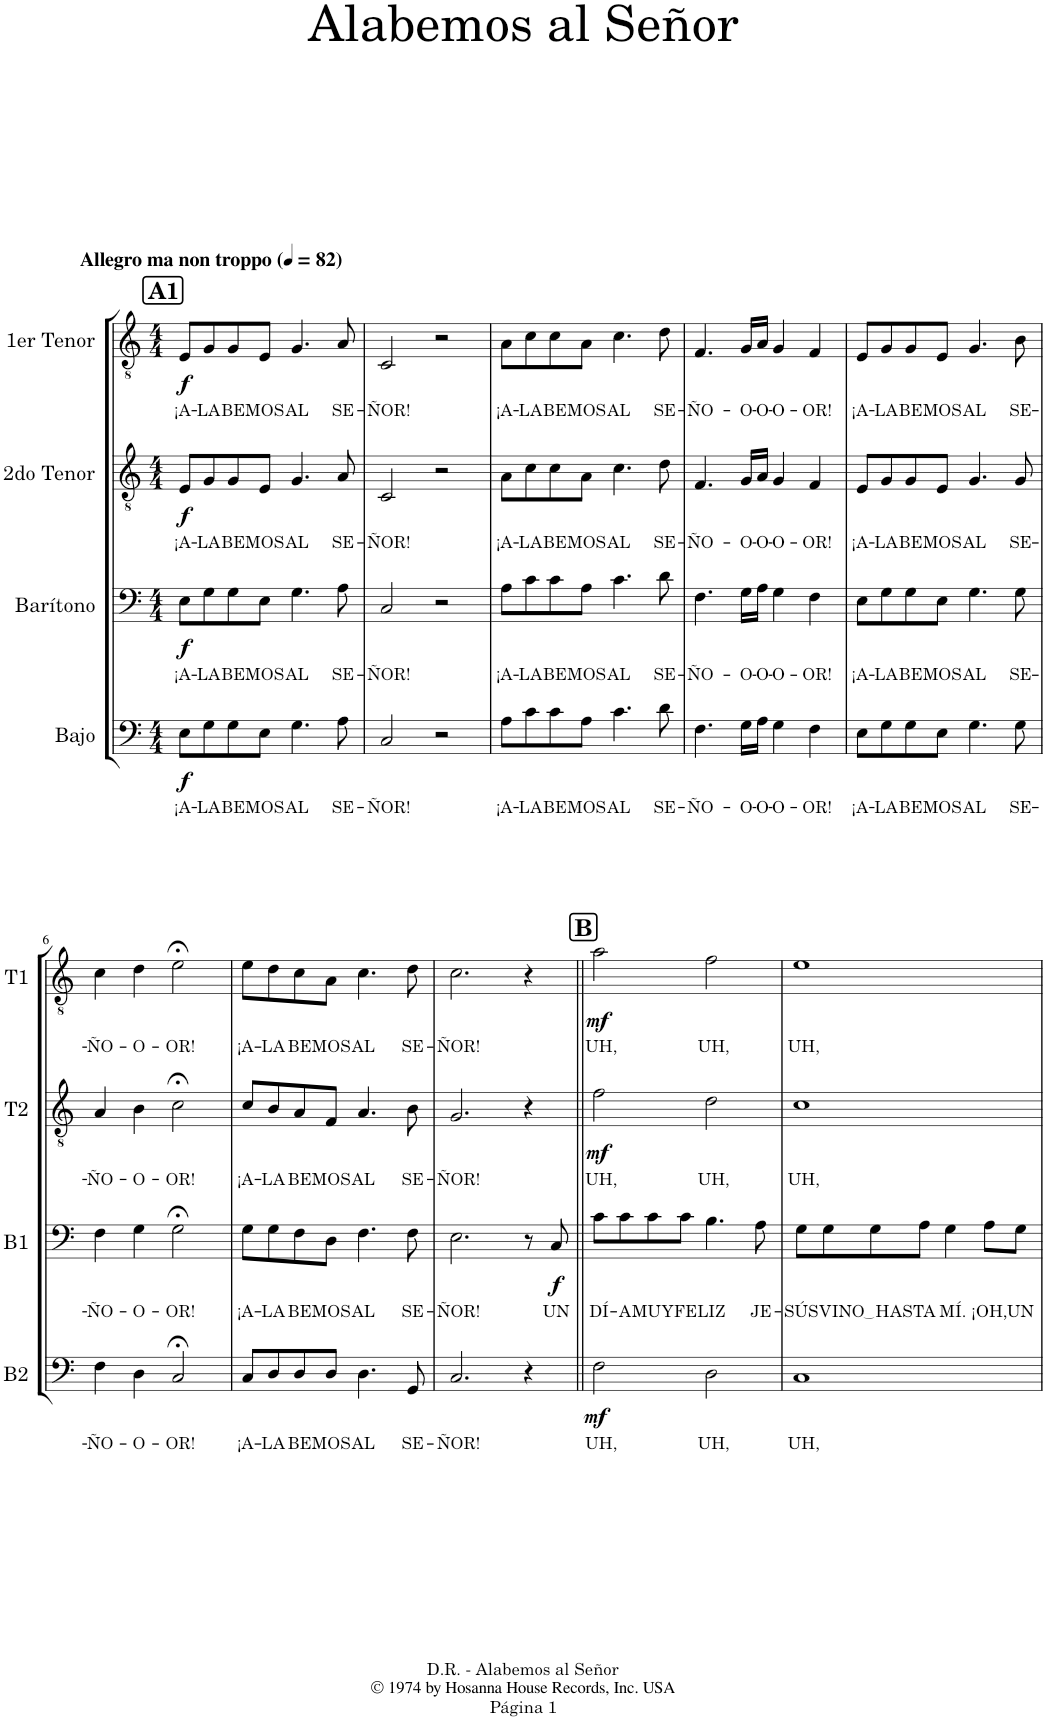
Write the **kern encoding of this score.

**kern	**text	**dynam	**kern	**text	**dynam	**kern	**text	**dynam	**kern	**text	**dynam
*part4	*part4	*part4	*part3	*part3	*part3	*part2	*part2	*part2	*part1	*part1	*part1
*staff4	*staff4	*staff4	*staff3	*staff3	*staff3	*staff2	*staff2	*staff2	*staff1	*staff1	*staff1
*I"Bajo	*	*	*I"Barítono	*	*	*I"2do Tenor	*	*	*I"1er Tenor	*	*
*I'B2	*	*	*I'B1	*	*	*I'T2	*	*	*I'T1	*	*
*clefF4	*	*	*clefF4	*	*	*clefGv2	*	*	*clefGv2	*	*
*Trd12c21	*	*	*Trd12c21	*	*	*Trd8c14	*	*	*Trd8c14	*	*
*k[]	*	*	*k[]	*	*	*k[]	*	*	*k[]	*	*
*M4/4	*	*	*M4/4	*	*	*M4/4	*	*	*M4/4	*	*
*MM82	*	*	*MM82	*	*	*MM82	*	*	*MM82	*	*
!!LO:REH:place=s1:a:B:cj:fs=14:t=A1
=1	=1	=1	=1	=1	=1	=1	=1	=1	=1	=1	=1
!	!	!	!	!	!	!	!	!	!LO:TX:a:B:t=Allegro ma non troppo	!	!
!	!LO:LY:b	!LO:DY:b	!	!LO:LY:b	!LO:DY:b	!	!LO:LY:b	!LO:DY:b	!	!LO:LY:b	!LO:DY:b
8E\L	¡A-	f	8E\L	¡A-	f	8E/L	¡A-	f	8E/L	¡A-	f
!	!LO:LY:b	!	!	!LO:LY:b	!	!	!LO:LY:b	!	!	!LO:LY:b	!
8G\	-LA-	.	8G\	-LA-	.	8G/	-LA-	.	8G/	-LA-	.
!	!LO:LY:b	!	!	!LO:LY:b	!	!	!LO:LY:b	!	!	!LO:LY:b	!
8G\	-BE-	.	8G\	-BE-	.	8G/	-BE-	.	8G/	-BE-	.
!	!LO:LY:b	!	!	!LO:LY:b	!	!	!LO:LY:b	!	!	!LO:LY:b	!
8E\J	-MOS	.	8E\J	-MOS	.	8E/J	-MOS	.	8E/J	-MOS	.
!	!LO:LY:b	!	!	!LO:LY:b	!	!	!LO:LY:b	!	!	!LO:LY:b	!
4.G\	AL	.	4.G\	AL	.	4.G/	AL	.	4.G/	AL	.
!	!LO:LY:b	!	!	!LO:LY:b	!	!	!LO:LY:b	!	!	!LO:LY:b	!
8A\	SE-	.	8A\	SE-	.	8A/	SE-	.	8A/	SE-	.
=2	=2	=2	=2	=2	=2	=2	=2	=2	=2	=2	=2
!	!LO:LY:b	!	!	!LO:LY:b	!	!	!LO:LY:b	!	!	!LO:LY:b	!
2C/	-ÑOR!	.	2C/	-ÑOR!	.	2C/	-ÑOR!	.	2C/	-ÑOR!	.
2r	.	.	2r	.	.	2r	.	.	2r	.	.
=3	=3	=3	=3	=3	=3	=3	=3	=3	=3	=3	=3
!	!LO:LY:b	!	!	!LO:LY:b	!	!	!LO:LY:b	!	!	!LO:LY:b	!
8A\L	¡A-	.	8A\L	¡A-	.	8A\L	¡A-	.	8A\L	¡A-	.
!	!LO:LY:b	!	!	!LO:LY:b	!	!	!LO:LY:b	!	!	!LO:LY:b	!
8c\	-LA-	.	8c\	-LA-	.	8c\	-LA-	.	8c\	-LA-	.
!	!LO:LY:b	!	!	!LO:LY:b	!	!	!LO:LY:b	!	!	!LO:LY:b	!
8c\	-BE-	.	8c\	-BE-	.	8c\	-BE-	.	8c\	-BE-	.
!	!LO:LY:b	!	!	!LO:LY:b	!	!	!LO:LY:b	!	!	!LO:LY:b	!
8A\J	-MOS	.	8A\J	-MOS	.	8A\J	-MOS	.	8A\J	-MOS	.
!	!LO:LY:b	!	!	!LO:LY:b	!	!	!LO:LY:b	!	!	!LO:LY:b	!
4.c\	AL	.	4.c\	AL	.	4.c\	AL	.	4.c\	AL	.
!	!LO:LY:b	!	!	!LO:LY:b	!	!	!LO:LY:b	!	!	!LO:LY:b	!
8d\	SE-	.	8d\	SE-	.	8d\	SE-	.	8d\	SE-	.
=4	=4	=4	=4	=4	=4	=4	=4	=4	=4	=4	=4
!	!LO:LY:b	!	!	!LO:LY:b	!	!	!LO:LY:b	!	!	!LO:LY:b	!
4.F\	-ÑO-	.	4.F\	-ÑO-	.	4.F/	-ÑO-	.	4.F/	-ÑO-	.
!	!LO:LY:b	!	!	!LO:LY:b	!	!	!LO:LY:b	!	!	!LO:LY:b	!
16G\LL	-O-	.	16G\LL	-O-	.	16G/LL	-O-	.	16G/LL	-O-	.
!	!LO:LY:b	!	!	!LO:LY:b	!	!	!LO:LY:b	!	!	!LO:LY:b	!
16A\JJ	-O-	.	16A\JJ	-O-	.	16A/JJ	-O-	.	16A/JJ	-O-	.
!	!LO:LY:b	!	!	!LO:LY:b	!	!	!LO:LY:b	!	!	!LO:LY:b	!
4G\	-O-	.	4G\	-O-	.	4G/	-O-	.	4G/	-O-	.
!	!LO:LY:b	!	!	!LO:LY:b	!	!	!LO:LY:b	!	!	!LO:LY:b	!
4F\	-OR!	.	4F\	-OR!	.	4F/	-OR!	.	4F/	-OR!	.
=5	=5	=5	=5	=5	=5	=5	=5	=5	=5	=5	=5
!	!LO:LY:b	!	!	!LO:LY:b	!	!	!LO:LY:b	!	!	!LO:LY:b	!
8E\L	¡A-	.	8E\L	¡A-	.	8E/L	¡A-	.	8E/L	¡A-	.
!	!LO:LY:b	!	!	!LO:LY:b	!	!	!LO:LY:b	!	!	!LO:LY:b	!
8G\	-LA-	.	8G\	-LA-	.	8G/	-LA-	.	8G/	-LA-	.
!	!LO:LY:b	!	!	!LO:LY:b	!	!	!LO:LY:b	!	!	!LO:LY:b	!
8G\	-BE-	.	8G\	-BE-	.	8G/	-BE-	.	8G/	-BE-	.
!	!LO:LY:b	!	!	!LO:LY:b	!	!	!LO:LY:b	!	!	!LO:LY:b	!
8E\J	-MOS	.	8E\J	-MOS	.	8E/J	-MOS	.	8E/J	-MOS	.
!	!LO:LY:b	!	!	!LO:LY:b	!	!	!LO:LY:b	!	!	!LO:LY:b	!
4.G\	AL	.	4.G\	AL	.	4.G/	AL	.	4.G/	AL	.
!	!LO:LY:b	!	!	!LO:LY:b	!	!	!LO:LY:b	!	!	!LO:LY:b	!
8G\	SE-	.	8G\	SE-	.	8G/	SE-	.	8B\	SE-	.
!!LO:LB:g=z
=6	=6	=6	=6	=6	=6	=6	=6	=6	=6	=6	=6
!	!LO:LY:b	!	!	!LO:LY:b	!	!	!LO:LY:b	!	!	!LO:LY:b	!
4F\	-ÑO-	.	4F\	-ÑO-	.	4A/	-ÑO-	.	4c\	-ÑO-	.
!	!LO:LY:b	!	!	!LO:LY:b	!	!	!LO:LY:b	!	!	!LO:LY:b	!
4D\	-O-	.	4G\	-O-	.	4B\	-O-	.	4d\	-O-	.
!	!LO:LY:b	!	!	!LO:LY:b	!	!	!LO:LY:b	!	!	!LO:LY:b	!
2C;</	-OR!	.	2G;<\	-OR!	.	2c;<\	-OR!	.	2e;<\	-OR!	.
=7	=7	=7	=7	=7	=7	=7	=7	=7	=7	=7	=7
!	!LO:LY:b	!	!	!LO:LY:b	!	!	!LO:LY:b	!	!	!LO:LY:b	!
8C/L	¡A-	.	8G\L	¡A-	.	8c/L	¡A-	.	8e\L	¡A-	.
!	!LO:LY:b	!	!	!LO:LY:b	!	!	!LO:LY:b	!	!	!LO:LY:b	!
8D/	-LA-	.	8G\	-LA-	.	8B/	-LA-	.	8d\	-LA-	.
!	!LO:LY:b	!	!	!LO:LY:b	!	!	!LO:LY:b	!	!	!LO:LY:b	!
8D/	-BE-	.	8F\	-BE-	.	8A/	-BE-	.	8c\	-BE-	.
!	!LO:LY:b	!	!	!LO:LY:b	!	!	!LO:LY:b	!	!	!LO:LY:b	!
8D/J	-MOS	.	8D\J	-MOS	.	8F/J	-MOS	.	8A\J	-MOS	.
!	!LO:LY:b	!	!	!LO:LY:b	!	!	!LO:LY:b	!	!	!LO:LY:b	!
4.D\	AL	.	4.F\	AL	.	4.A/	AL	.	4.c\	AL	.
!	!LO:LY:b	!	!	!LO:LY:b	!	!	!LO:LY:b	!	!	!LO:LY:b	!
8GG/	SE-	.	8F\	SE-	.	8B\	SE-	.	8d\	SE-	.
=8	=8	=8	=8	=8	=8	=8	=8	=8	=8	=8	=8
!	!LO:LY:b	!	!	!LO:LY:b	!	!	!LO:LY:b	!	!	!LO:LY:b	!
2.C/	-ÑOR!	.	2.E\	-ÑOR!	.	2.G/	-ÑOR!	.	2.c\	-ÑOR!	.
4r	.	.	8r	.	.	4r	.	.	4r	.	.
!	!	!	!	!LO:LY:b	!LO:DY:b	!	!	!	!	!	!
.	.	.	8C/	UN	f	.	.	.	.	.	.
!!LO:REH:place=s1:a:B:cj:fs=14:t=B
=9||	=9||	=9||	=9||	=9||	=9||	=9||	=9||	=9||	=9||	=9||	=9||
!	!LO:LY:b	!LO:DY:b	!	!LO:LY:b	!	!	!LO:LY:b	!LO:DY:b	!	!LO:LY:b	!LO:DY:b
2F\	UH,	mf	8c\L	DÍ-	.	2f\	UH,	mf	2a\	UH,	mf
!	!	!	!	!LO:LY:b	!	!	!	!	!	!	!
.	.	.	8c\	-A	.	.	.	.	.	.	.
!	!	!	!	!LO:LY:b	!	!	!	!	!	!	!
.	.	.	8c\	MUY	.	.	.	.	.	.	.
!	!	!	!	!LO:LY:b	!	!	!	!	!	!	!
.	.	.	8c\J	FE-	.	.	.	.	.	.	.
!	!LO:LY:b	!	!	!LO:LY:b	!	!	!LO:LY:b	!	!	!LO:LY:b	!
2D\	UH,	.	4.B\	-LIZ	.	2d\	UH,	.	2f\	UH,	.
!	!	!	!	!LO:LY:b	!	!	!	!	!	!	!
.	.	.	8A\	JE-	.	.	.	.	.	.	.
=10	=10	=10	=10	=10	=10	=10	=10	=10	=10	=10	=10
!	!LO:LY:b	!	!	!LO:LY:b	!	!	!LO:LY:b	!	!	!LO:LY:b	!
1C	UH,	.	8G\L	-SÚS	.	1c	UH,	.	1e	UH,	.
!	!	!	!	!LO:LY:b	!	!	!	!	!	!	!
.	.	.	8G\	VI-	.	.	.	.	.	.	.
!	!	!	!	!LO:LY:b	!	!	!	!	!	!	!
.	.	.	8G\	NO HAS	.	.	.	.	.	.	.
!	!	!	!	!LO:LY:b	!	!	!	!	!	!	!
.	.	.	8A\J	-TA	.	.	.	.	.	.	.
!	!	!	!	!LO:LY:b	!	!	!	!	!	!	!
.	.	.	4G\	MÍ.	.	.	.	.	.	.	.
!	!	!	!	!LO:LY:b	!	!	!	!	!	!	!
.	.	.	8A\L	¡OH,	.	.	.	.	.	.	.
!	!	!	!	!LO:LY:b	!	!	!	!	!	!	!
.	.	.	8G\J	UN	.	.	.	.	.	.	.
=	=	=	=	=	=	=	=	=	=	=	=
*-	*-	*-	*-	*-	*-	*-	*-	*-	*-	*-	*-
